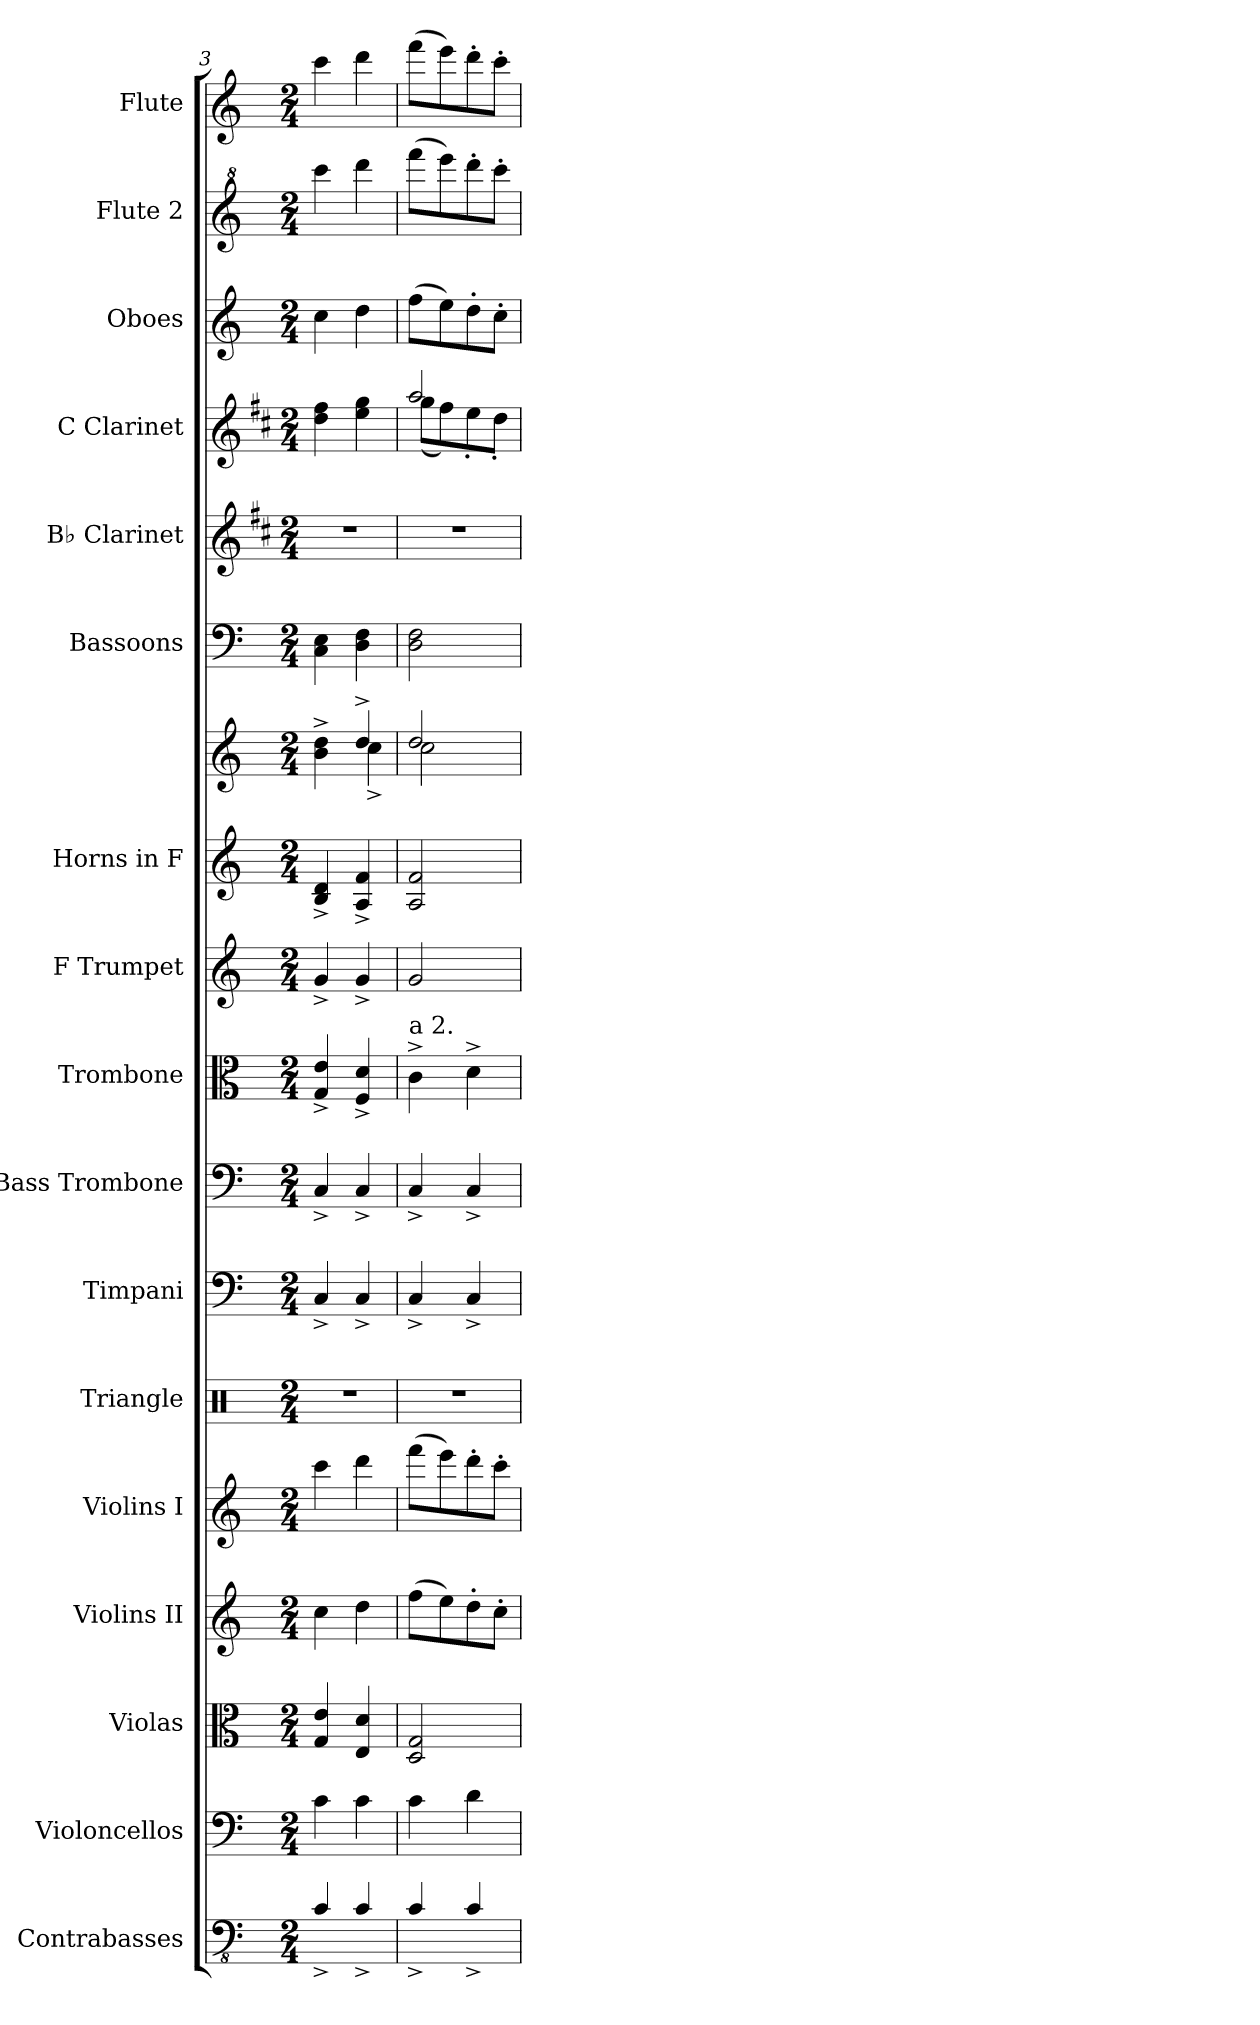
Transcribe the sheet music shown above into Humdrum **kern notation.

**kern	**kern	**kern	**kern	**kern	**kern	**kern	**kern	**kern	**kern	**kern	**kern	**kern	**kern	**kern	**kern	**kern	**kern
*part17	*part16	*part15	*part14	*part13	*part12	*part11	*part10	*part9	*part8	*part7	*part7	*part6	*part5	*part4	*part3	*part2	*part1
*staff18	*staff17	*staff16	*staff15	*staff14	*staff13	*staff12	*staff11	*staff10	*staff9	*staff8	*staff7	*staff6	*staff5	*staff4	*staff3	*staff2	*staff1
*I"Contrabasses	*I"Violoncellos	*I"Violas	*I"Violins II	*I"Violins I	*I"Triangle	*I"Timpani	*I"Bass Trombone	*I"Trombone	*I"F Trumpet	*I"Horns in F	*	*I"Bassoons	*I"B♭ Clarinet	*I"C Clarinet	*I"Oboes	*I"Flute 2	*I"Flute
*I'Cb.	*I'Vc.	*I'Vla.	*I'Vln. II	*I'Vln. I	*I'Trgl.	*I'Timp.	*I'B. Tbn.	*I'Tbn.	*I'F Tpt.	*	*	*I'Bsn.	*I'B♭ Cl.	*I'C Cl.	*I'Ob.	*I'Fl. 2	*I'Fl. 2
*clefFv4	*clefF4	*clefC3	*clefG2	*clefG2	*clefX	*clefF4	*clefF4	*clefC3	*clefG2	*clefG2	*clefG2	*clefF4	*clefG2	*clefG2	*clefG2	*clefG^2	*clefG2
*ITrd7c12	*	*	*	*	*	*	*	*	*ITrd-3c-5	*ITrd4c7	*ITrd4c7	*	*ITrd1c2	*ITrd1c2	*	*	*
*k[]	*k[]	*k[]	*k[]	*k[]	*k[]	*k[]	*k[]	*k[]	*k[b-]	*k[b-]	*k[b-]	*k[]	*k[]	*k[]	*k[]	*k[]	*k[]
*M2/4	*M2/4	*M2/4	*M2/4	*M2/4	*M2/4	*M2/4	*M2/4	*M2/4	*M2/4	*M2/4	*M2/4	*M2/4	*M2/4	*M2/4	*M2/4	*M2/4	*M2/4
=3	=3	=3	=3	=3	=3	=3	=3	=3	=3	=3	=3	=3	=3	=3	=3	=3	=3
*	*	*	*	*	*	*	*	*	*	*	*^	*	*	*	*	*	*
4CC^/	4c\	4G/ 4e/	4cc\	4ccc\	2r	4C^/	4C^/	4G/^ 4e/^	4cc^/	4E/^ 4G/^	4e\^ 4g\^	4ryy	4C\ 4E\	2r	4cc\ 4ee\	4cc\	4cccc\	4ccc\
4CC^/	4c\	4E/ 4d/	4dd\	4ddd\	.	4C^/	4C^/	4F/^ 4d/^	4cc^/	4D/^ 4B-/^	4g^/	4f^\	4D\ 4F\	.	4dd\ 4ff\	4dd\	4dddd\	4ddd\
=4	=4	=4	=4	=4	=4	=4	=4	=4	=4	=4	=4	=4	=4	=4	=4	=4	=4	=4
*	*	*	*	*	*	*	*	*	*	*	*	*	*	*	*^	*	*	*
!	!	!	!	!	!	!	!	!LO:TX:a:t=a 2.	!	!	!	!	!	!	!	!	!	!	!
4CC^/	4c\	2D/ 2G/	(>8ff\L	(>8fff\L	2r	4C^/	4C^/	4c^\	2cc/	2D/ 2B-/	2g/	2f\	2D\ 2F\	2r	2gg/	(<8ff\L	(>8ff\L	(>8ffff\L	(>8fff\L
.	.	.	8ee\)	8eee\)	.	.	.	.	.	.	.	.	.	.	.	8ee\)	8ee\)	8eeee\)	8eee\)
4CC^/	4d\	.	8dd'\	8ddd'\	.	4C^/	4C^/	4d^\	.	.	.	.	.	.	.	8dd'\	8dd'\	8dddd'\	8ddd'\
.	.	.	8cc'\J	8ccc'\J	.	.	.	.	.	.	.	.	.	.	.	8cc'\J	8cc'\J	8cccc'\J	8ccc'\J
*	*	*	*	*	*	*	*	*	*	*	*v	*v	*	*	*v	*v	*	*	*
=	=	=	=	=	=	=	=	=	=	=	=	=	=	=	=	=	=
*-	*-	*-	*-	*-	*-	*-	*-	*-	*-	*-	*-	*-	*-	*-	*-	*-	*-
